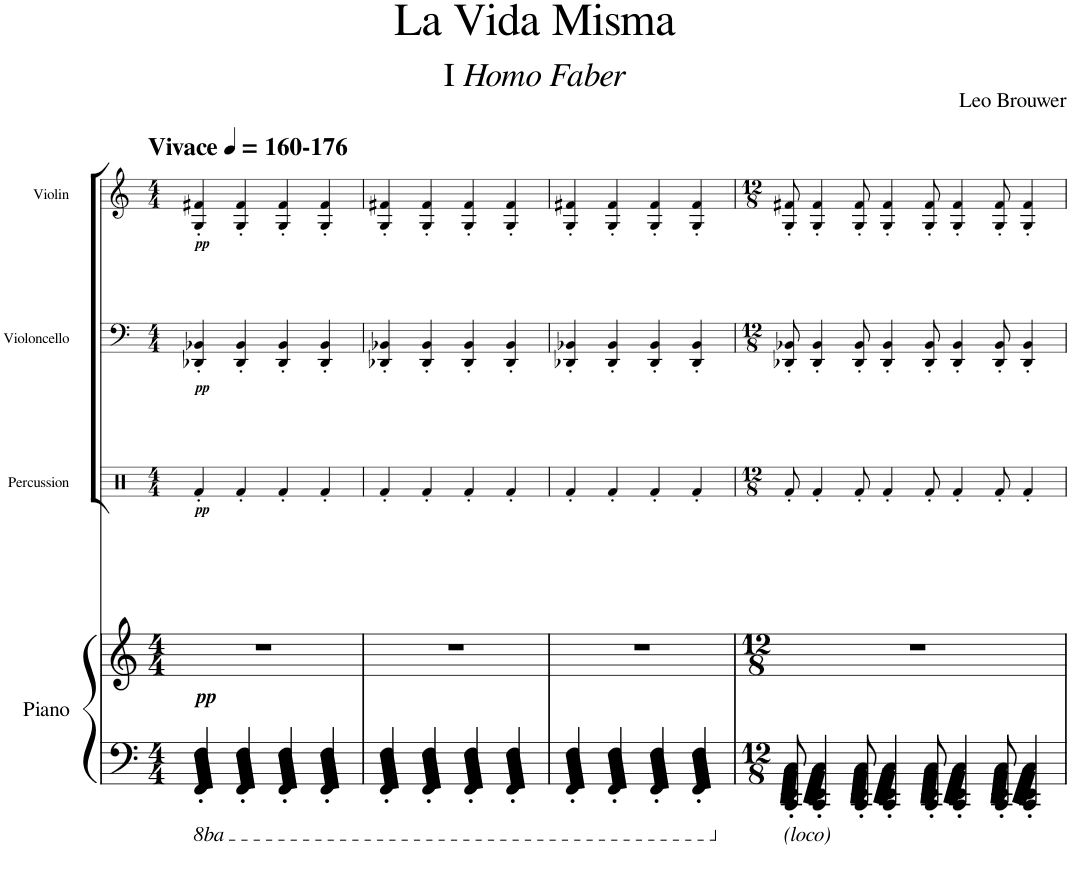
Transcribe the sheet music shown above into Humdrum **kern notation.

**kern	**kern	**kern	**kern	**kern
*part4	*part4	*part3	*part2	*part1
*staff5	*staff4	*staff3	*staff2	*staff1
*I"Piano	*	*I"Percussion	*I"Violoncello	*I"Violin
*I'Pno.	*	*	*I'Vc.	*I'Vln.
*	*	*stria5	*stria5	*stria5
*clefF4	*clefG2	*clefX	*clefF4	*clefG2
*k[]	*k[]	*k[]	*k[]	*k[]
*M4/4	*M4/4	*M4/4	*M4/4	*M4/4
*MM160	*MM160	*MM160	*MM160	*MM160
=1	=1	=1	=1	=1
!	!	!	!	!LO:TX:a:B:t=Vivace
!	!	!	!	!LO:TX:a:B:t=-176
!	!	!	!	!LO:TX:b:Bi:t=pp
!	!	!	!LO:TX:b:Bi:t=pp	!
!	!	!LO:TX:b:Bi:t=pp	!	!
!	!LO:TX:b:Bi:t=pp	!	!	!
4FFF/' 4FF/'	1r	4f'/	4DD-X/' 4BB-X/'	4G/' 4f#X/'
*8ba	*	*	*	*
4FFF/' 4FF/'	.	4f'/	4DD-/' 4BB-/'	4G/' 4f#/'
4FFF/' 4FF/'	.	4f'/	4DD-/' 4BB-/'	4G/' 4f#/'
4FFF/' 4FF/'	.	4f'/	4DD-/' 4BB-/'	4G/' 4f#/'
=2	=2	=2	=2	=2
4FFF/' 4FF/'	1r	4f'/	4DD-X/' 4BB-X/'	4G/' 4f#X/'
4FFF/' 4FF/'	.	4f'/	4DD-/' 4BB-/'	4G/' 4f#/'
4FFF/' 4FF/'	.	4f'/	4DD-/' 4BB-/'	4G/' 4f#/'
4FFF/' 4FF/'	.	4f'/	4DD-/' 4BB-/'	4G/' 4f#/'
=3	=3	=3	=3	=3
4FFF/' 4FF/'	1r	4f'/	4DD-X/' 4BB-X/'	4G/' 4f#X/'
4FFF/' 4FF/'	.	4f'/	4DD-/' 4BB-/'	4G/' 4f#/'
4FFF/' 4FF/'	.	4f'/	4DD-/' 4BB-/'	4G/' 4f#/'
4FFF/' 4FF/'	.	4f'/	4DD-/' 4BB-/'	4G/' 4f#/'
=4	=4	=4	=4	=4
*M12/8	*M12/8	*M12/8	*M12/8	*M12/8
*X8ba	*	*	*	*
!LO:TX:b:i:t=(loco)	!	!	!	!
8CC/' 8EE/' 8C/'	1.r	8f'/	8DD-X/' 8BB-X/'	8G/' 8f#X/'
4CC/' 4EE/' 4C/'	.	4f'/	4DD-/' 4BB-/'	4G/' 4f#/'
8CC/' 8EE/' 8C/'	.	8f'/	8DD-/' 8BB-/'	8G/' 8f#/'
4CC/' 4EE/' 4C/'	.	4f'/	4DD-/' 4BB-/'	4G/' 4f#/'
8CC/' 8EE/' 8C/'	.	8f'/	8DD-/' 8BB-/'	8G/' 8f#/'
4CC/' 4EE/' 4C/'	.	4f'/	4DD-/' 4BB-/'	4G/' 4f#/'
8CC/' 8EE/' 8C/'	.	8f'/	8DD-/' 8BB-/'	8G/' 8f#/'
4CC/' 4EE/' 4C/'	.	4f'/	4DD-/' 4BB-/'	4G/' 4f#/'
=	=	=	=	=
*-	*-	*-	*-	*-
